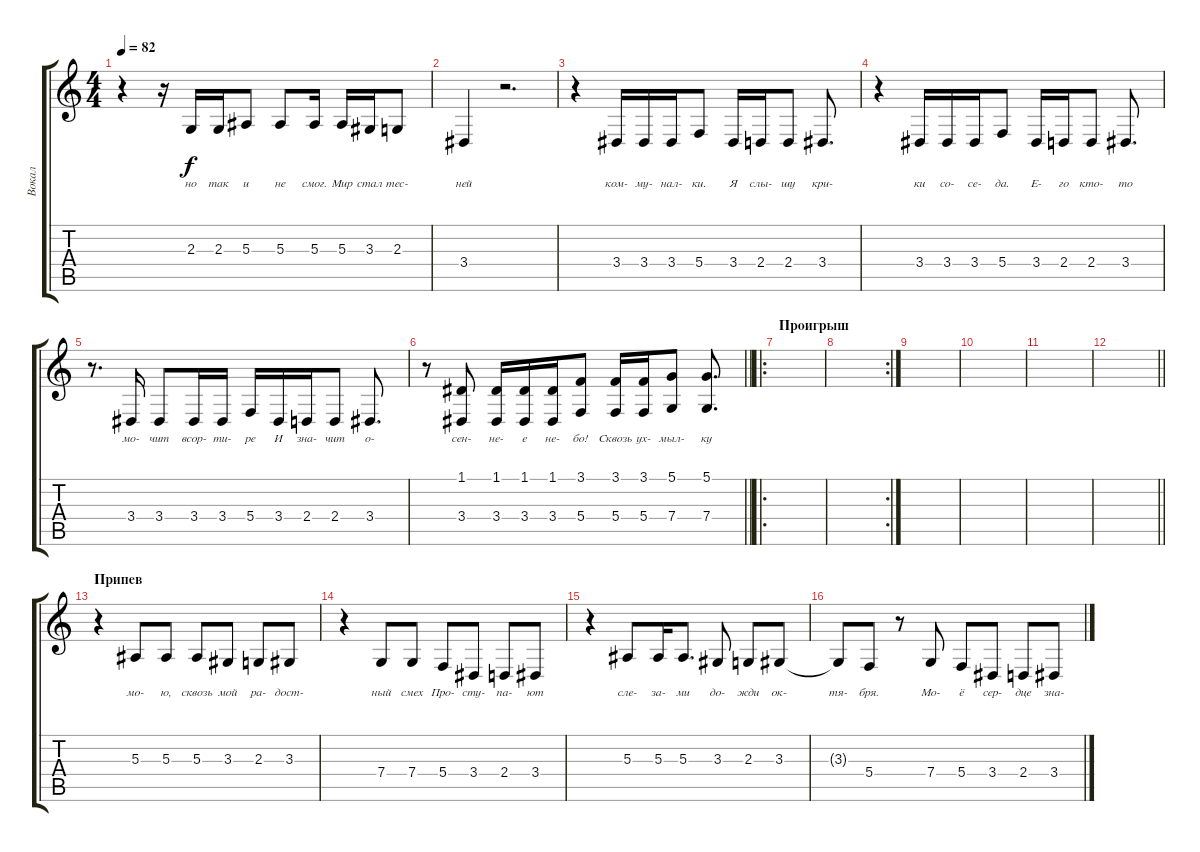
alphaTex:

\track ("Вокал" "Вокал") {instrument clarinet}
\staff {score tabs}
\tuning (D4 A3 F3 C3 G2 C2) {hide}
\ts (4 4)
\tempo 82
\clef g2
\ks c
r.4{dy f} r.16 2.3.16{lyrics (0 "но") lyrics (1 "") lyrics (2 "") lyrics (3 "") lyrics (4 "")} 2.3.16{lyrics (0 "так") lyrics (1 "") lyrics (2 "") lyrics (3 "") lyrics (4 "")} 5.3.8{lyrics (0 "и") lyrics (1 "") lyrics (2 "") lyrics (3 "") lyrics (4 "")} 5.3.8{lyrics (0 "не") lyrics (1 "") lyrics (2 "") lyrics (3 "") lyrics (4 "")} 5.3.16{lyrics (0 "смог.") lyrics (1 "") lyrics (2 "") lyrics (3 "") lyrics (4 "")} 5.3.16{lyrics (0 "Мир") lyrics (1 "") lyrics (2 "") lyrics (3 "") lyrics (4 "")} 3.3.16{lyrics (0 "стал") lyrics (1 "") lyrics (2 "") lyrics (3 "") lyrics (4 "")} 2.3.8{lyrics (0 "тес-") lyrics (1 "") lyrics (2 "") lyrics (3 "") lyrics (4 "")} |
3.4.4{lyrics (0 "ней") lyrics (1 "") lyrics (2 "") lyrics (3 "") lyrics (4 "")} r.2{d} |
r.4 3.4.16{lyrics (0 "ком-") lyrics (1 "") lyrics (2 "") lyrics (3 "") lyrics (4 "")} 3.4.16{lyrics (0 "му-") lyrics (1 "") lyrics (2 "") lyrics (3 "") lyrics (4 "")} 3.4.16{lyrics (0 "нал-") lyrics (1 "") lyrics (2 "") lyrics (3 "") lyrics (4 "")} 5.4.8{lyrics (0 "ки.") lyrics (1 "") lyrics (2 "") lyrics (3 "") lyrics (4 "")} 3.4.16{lyrics (0 "Я") lyrics (1 "") lyrics (2 "") lyrics (3 "") lyrics (4 "")} 2.4.16{lyrics (0 "слы-") lyrics (1 "") lyrics (2 "") lyrics (3 "") lyrics (4 "")} 2.4.8{lyrics (0 "шу") lyrics (1 "") lyrics (2 "") lyrics (3 "") lyrics (4 "")} 3.4.8{d lyrics (0 "кри-") lyrics (1 "") lyrics (2 "") lyrics (3 "") lyrics (4 "")} |
r.4 3.4.16{lyrics (0 "ки") lyrics (1 "") lyrics (2 "") lyrics (3 "") lyrics (4 "")} 3.4.16{lyrics (0 "со-") lyrics (1 "") lyrics (2 "") lyrics (3 "") lyrics (4 "")} 3.4.16{lyrics (0 "се-") lyrics (1 "") lyrics (2 "") lyrics (3 "") lyrics (4 "")} 5.4.8{lyrics (0 "да.") lyrics (1 "") lyrics (2 "") lyrics (3 "") lyrics (4 "")} 3.4.16{lyrics (0 "Е-") lyrics (1 "") lyrics (2 "") lyrics (3 "") lyrics (4 "")} 2.4.16{lyrics (0 "го") lyrics (1 "") lyrics (2 "") lyrics (3 "") lyrics (4 "")} 2.4.8{lyrics (0 "кто-") lyrics (1 "") lyrics (2 "") lyrics (3 "") lyrics (4 "")} 3.4.8{d lyrics (0 "то") lyrics (1 "") lyrics (2 "") lyrics (3 "") lyrics (4 "")} |
r.8{d} 3.4.16{lyrics (0 "мо-") lyrics (1 "") lyrics (2 "") lyrics (3 "") lyrics (4 "")} 3.4.8{lyrics (0 "чит") lyrics (1 "") lyrics (2 "") lyrics (3 "") lyrics (4 "")} 3.4.16{lyrics (0 "всор-") lyrics (1 "") lyrics (2 "") lyrics (3 "") lyrics (4 "")} 3.4.16{lyrics (0 "ти-") lyrics (1 "") lyrics (2 "") lyrics (3 "") lyrics (4 "")} 5.4.16{lyrics (0 "ре") lyrics (1 "") lyrics (2 "") lyrics (3 "") lyrics (4 "")} 3.4.16{lyrics (0 "И") lyrics (1 "") lyrics (2 "") lyrics (3 "") lyrics (4 "")} 2.4.16{lyrics (0 "зна-") lyrics (1 "") lyrics (2 "") lyrics (3 "") lyrics (4 "")} 2.4.8{lyrics (0 "чит") lyrics (1 "") lyrics (2 "") lyrics (3 "") lyrics (4 "")} 3.4.8{d lyrics (0 "о-") lyrics (1 "") lyrics (2 "") lyrics (3 "") lyrics (4 "")} |
\barLineRight lightlight
r.8 (1.1 3.4).8{lyrics (0 "сен-") lyrics (1 "") lyrics (2 "") lyrics (3 "") lyrics (4 "") instrument tenorsax} (1.1 3.4).16{lyrics (0 "не-") lyrics (1 "") lyrics (2 "") lyrics (3 "") lyrics (4 "")} (1.1 3.4).16{lyrics (0 "е") lyrics (1 "") lyrics (2 "") lyrics (3 "") lyrics (4 "")} (1.1 3.4).16{lyrics (0 "не-") lyrics (1 "") lyrics (2 "") lyrics (3 "") lyrics (4 "")} (3.1 5.4).8{lyrics (0 "бо!") lyrics (1 "") lyrics (2 "") lyrics (3 "") lyrics (4 "")} (3.1 5.4).16{lyrics (0 "Сквозь") lyrics (1 "") lyrics (2 "") lyrics (3 "") lyrics (4 "")} (3.1 5.4).16{lyrics (0 "ух-") lyrics (1 "") lyrics (2 "") lyrics (3 "") lyrics (4 "")} (5.1 7.4).8{lyrics (0 "мыл-") lyrics (1 "") lyrics (2 "") lyrics (3 "") lyrics (4 "")} (5.1 7.4).8{d lyrics (0 "ку") lyrics (1 "") lyrics (2 "") lyrics (3 "") lyrics (4 "")} |
\ro
\section ("" "Проигрыш")
|
\rc 2
|
|
|
|
\barLineRight lightlight
|
\section ("" "Припев")
r.4{instrument clarinet} 5.3.8{lyrics (0 "мо-") lyrics (1 "") lyrics (2 "") lyrics (3 "") lyrics (4 "")} 5.3.8{lyrics (0 "ю,") lyrics (1 "") lyrics (2 "") lyrics (3 "") lyrics (4 "")} 5.3.8{lyrics (0 "сквозь") lyrics (1 "") lyrics (2 "") lyrics (3 "") lyrics (4 "")} 3.3.8{lyrics (0 "мой") lyrics (1 "") lyrics (2 "") lyrics (3 "") lyrics (4 "")} 2.3.8{lyrics (0 "ра-") lyrics (1 "") lyrics (2 "") lyrics (3 "") lyrics (4 "")} 3.3.8{lyrics (0 "дост-") lyrics (1 "") lyrics (2 "") lyrics (3 "") lyrics (4 "")} |
r.4 7.4.8{lyrics (0 "ный") lyrics (1 "") lyrics (2 "") lyrics (3 "") lyrics (4 "")} 7.4.8{lyrics (0 "смех") lyrics (1 "") lyrics (2 "") lyrics (3 "") lyrics (4 "")} 5.4.8{lyrics (0 "Про-") lyrics (1 "") lyrics (2 "") lyrics (3 "") lyrics (4 "")} 3.4.8{lyrics (0 "сту-") lyrics (1 "") lyrics (2 "") lyrics (3 "") lyrics (4 "")} 2.4.8{lyrics (0 "па-") lyrics (1 "") lyrics (2 "") lyrics (3 "") lyrics (4 "")} 3.4.8{lyrics (0 "ют") lyrics (1 "") lyrics (2 "") lyrics (3 "") lyrics (4 "")} |
r.4 5.3.8{lyrics (0 "сле-") lyrics (1 "") lyrics (2 "") lyrics (3 "") lyrics (4 "")} 5.3.16{lyrics (0 "за-") lyrics (1 "") lyrics (2 "") lyrics (3 "") lyrics (4 "")} 5.3.8{d lyrics (0 "ми") lyrics (1 "") lyrics (2 "") lyrics (3 "") lyrics (4 "")} 3.3.8{lyrics (0 "до-") lyrics (1 "") lyrics (2 "") lyrics (3 "") lyrics (4 "")} 2.3.8{lyrics (0 "жди") lyrics (1 "") lyrics (2 "") lyrics (3 "") lyrics (4 "")} 3.3.8{lyrics (0 "ок-") lyrics (1 "") lyrics (2 "") lyrics (3 "") lyrics (4 "")} |
3.3{t}.8{lyrics (0 "тя-") lyrics (1 "") lyrics (2 "") lyrics (3 "") lyrics (4 "")} 5.4.8{lyrics (0 "бря.") lyrics (1 "") lyrics (2 "") lyrics (3 "") lyrics (4 "")} r.8 7.4.8{lyrics (0 "Мо-") lyrics (1 "") lyrics (2 "") lyrics (3 "") lyrics (4 "")} 5.4.8{lyrics (0 "ё") lyrics (1 "") lyrics (2 "") lyrics (3 "") lyrics (4 "")} 3.4.8{lyrics (0 "сер-") lyrics (1 "") lyrics (2 "") lyrics (3 "") lyrics (4 "")} 2.4.8{lyrics (0 "дце") lyrics (1 "") lyrics (2 "") lyrics (3 "") lyrics (4 "")} 3.4.8{lyrics (0 "зна-") lyrics (1 "") lyrics (2 "") lyrics (3 "") lyrics (4 "")}
